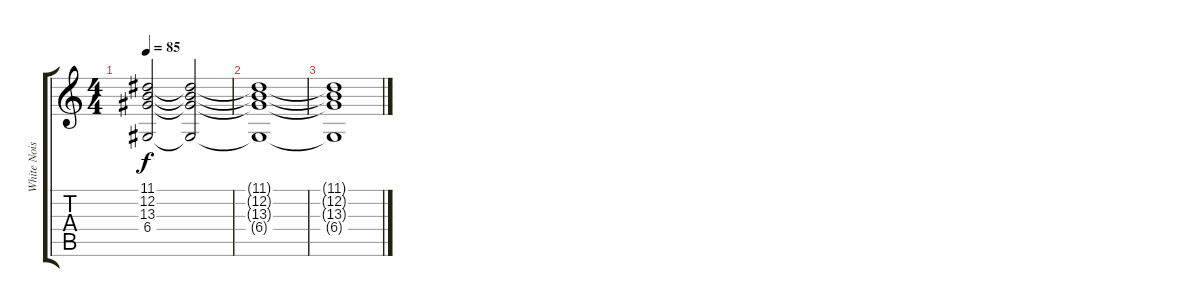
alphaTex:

\track ("White Noise" "White Nois") {instrument applause}
\staff {score tabs}
\tuning (E4 B3 G3 D3 A2 E2) {hide}
\ts (4 4)
\tempo 85
\clef g2
\ks c
(11.1{t} 12.2{t} 13.3{t} 6.4{t}).2{dy f volume 2} (11.1{t} 12.2{t} 13.3{t} 6.4{t}).2{volume 3} |
(11.1{t} 12.2{t} 13.3{t} 6.4{t}).1 |
(11.1{t} 12.2{t} 13.3{t} 6.4{t}).1
